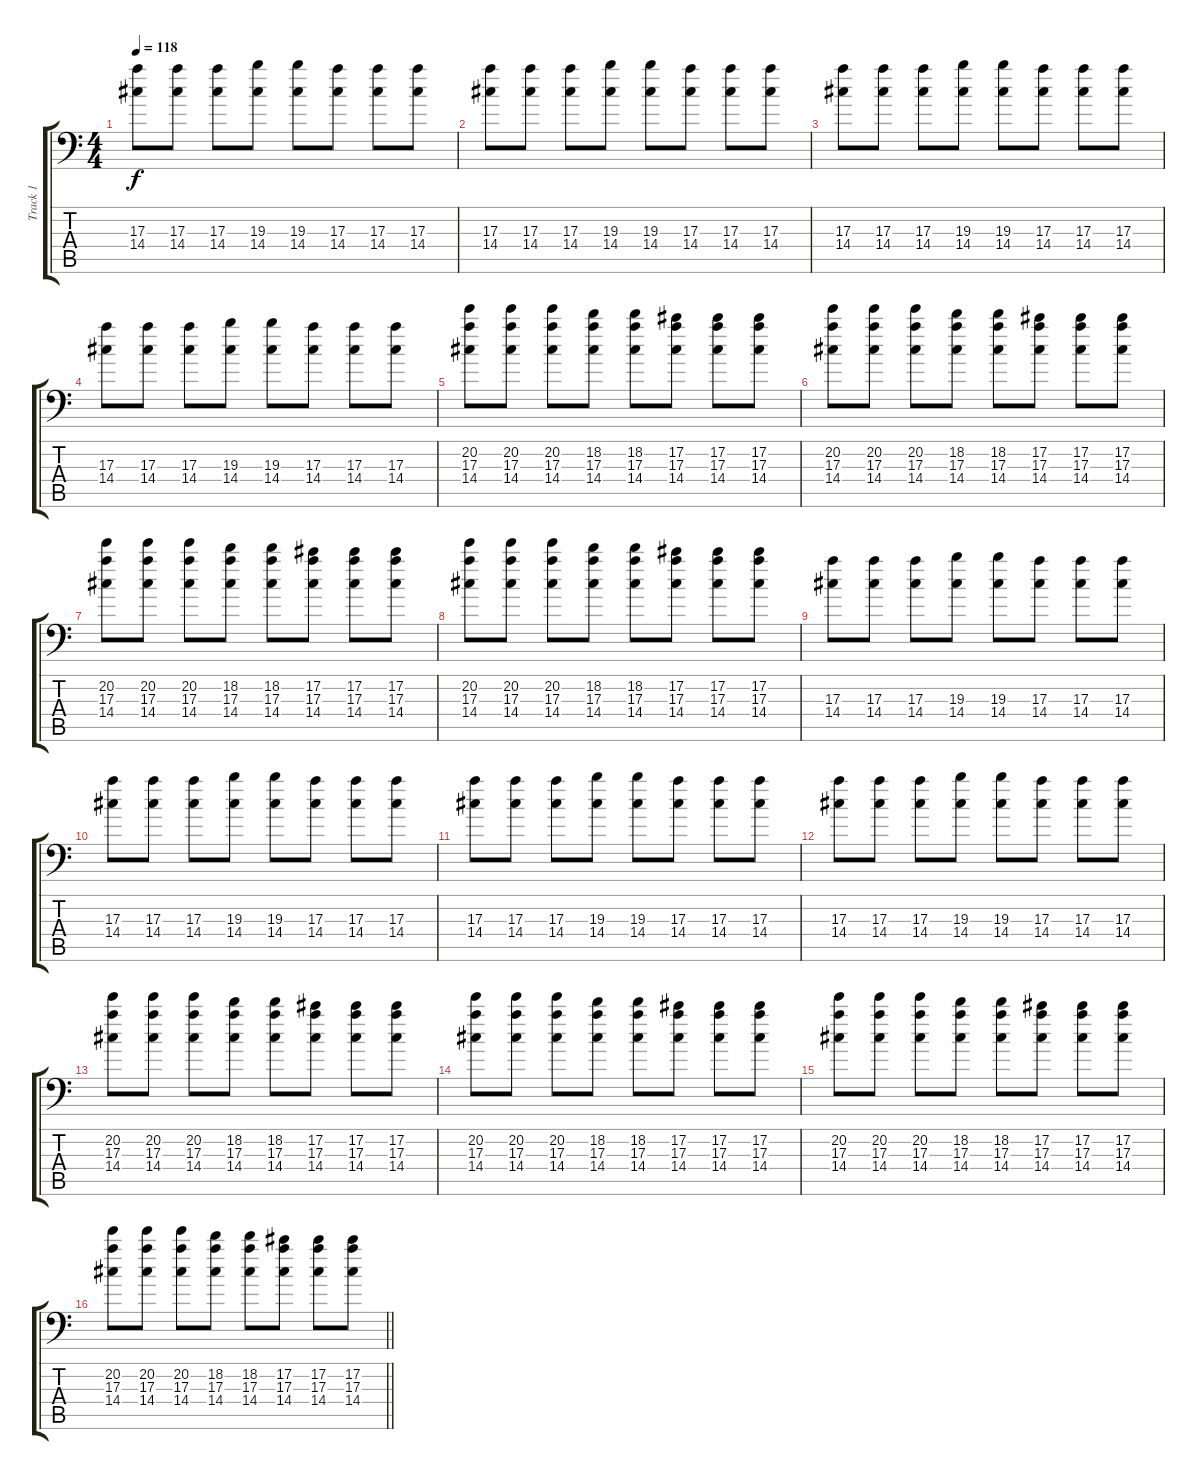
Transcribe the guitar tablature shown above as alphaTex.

\track ("Track 1" "Track 1") {instrument distortionguitar}
\staff {score tabs}
\tuning (Db4 Ab3 E3 B2 Gb2 Gb1) {hide}
\ts (4 4)
\section ("" "")
\tempo 118
\clef f4
\ks c
(17.3 14.4).8{dy f volume 10} (17.3 14.4).8 (17.3 14.4).8 (19.3 14.4).8 (19.3 14.4).8 (17.3 14.4).8 (17.3 14.4).8 (17.3 14.4).8 |
(17.3 14.4).8 (17.3 14.4).8 (17.3 14.4).8 (19.3 14.4).8 (19.3 14.4).8 (17.3 14.4).8 (17.3 14.4).8 (17.3 14.4).8 |
(17.3 14.4).8 (17.3 14.4).8 (17.3 14.4).8 (19.3 14.4).8 (19.3 14.4).8 (17.3 14.4).8 (17.3 14.4).8 (17.3 14.4).8 |
(17.3 14.4).8 (17.3 14.4).8 (17.3 14.4).8 (19.3 14.4).8 (19.3 14.4).8 (17.3 14.4).8 (17.3 14.4).8 (17.3 14.4).8 |
(20.2 17.3 14.4).8 (20.2 17.3 14.4).8 (20.2 17.3 14.4).8 (18.2 17.3 14.4).8 (18.2 17.3 14.4).8 (17.2 17.3 14.4).8 (17.2 17.3 14.4).8 (17.2 17.3 14.4).8 |
(20.2 17.3 14.4).8 (20.2 17.3 14.4).8 (20.2 17.3 14.4).8 (18.2 17.3 14.4).8 (18.2 17.3 14.4).8 (17.2 17.3 14.4).8 (17.2 17.3 14.4).8 (17.2 17.3 14.4).8 |
(20.2 17.3 14.4).8 (20.2 17.3 14.4).8 (20.2 17.3 14.4).8 (18.2 17.3 14.4).8 (18.2 17.3 14.4).8 (17.2 17.3 14.4).8 (17.2 17.3 14.4).8 (17.2 17.3 14.4).8 |
(20.2 17.3 14.4).8 (20.2 17.3 14.4).8 (20.2 17.3 14.4).8 (18.2 17.3 14.4).8 (18.2 17.3 14.4).8 (17.2 17.3 14.4).8 (17.2 17.3 14.4).8 (17.2 17.3 14.4).8 |
(17.3 14.4).8 (17.3 14.4).8 (17.3 14.4).8 (19.3 14.4).8 (19.3 14.4).8 (17.3 14.4).8 (17.3 14.4).8 (17.3 14.4).8 |
(17.3 14.4).8 (17.3 14.4).8 (17.3 14.4).8 (19.3 14.4).8 (19.3 14.4).8 (17.3 14.4).8 (17.3 14.4).8 (17.3 14.4).8 |
(17.3 14.4).8 (17.3 14.4).8 (17.3 14.4).8 (19.3 14.4).8 (19.3 14.4).8 (17.3 14.4).8 (17.3 14.4).8 (17.3 14.4).8 |
(17.3 14.4).8 (17.3 14.4).8 (17.3 14.4).8 (19.3 14.4).8 (19.3 14.4).8 (17.3 14.4).8 (17.3 14.4).8 (17.3 14.4).8 |
(20.2 17.3 14.4).8 (20.2 17.3 14.4).8 (20.2 17.3 14.4).8 (18.2 17.3 14.4).8 (18.2 17.3 14.4).8 (17.2 17.3 14.4).8 (17.2 17.3 14.4).8 (17.2 17.3 14.4).8 |
(20.2 17.3 14.4).8 (20.2 17.3 14.4).8 (20.2 17.3 14.4).8 (18.2 17.3 14.4).8 (18.2 17.3 14.4).8 (17.2 17.3 14.4).8 (17.2 17.3 14.4).8 (17.2 17.3 14.4).8 |
(20.2 17.3 14.4).8 (20.2 17.3 14.4).8 (20.2 17.3 14.4).8 (18.2 17.3 14.4).8 (18.2 17.3 14.4).8 (17.2 17.3 14.4).8 (17.2 17.3 14.4).8 (17.2 17.3 14.4).8 |
\barLineRight lightlight
(20.2 17.3 14.4).8 (20.2 17.3 14.4).8 (20.2 17.3 14.4).8 (18.2 17.3 14.4).8 (18.2 17.3 14.4).8 (17.2 17.3 14.4).8 (17.2 17.3 14.4).8 (17.2 17.3 14.4).8
